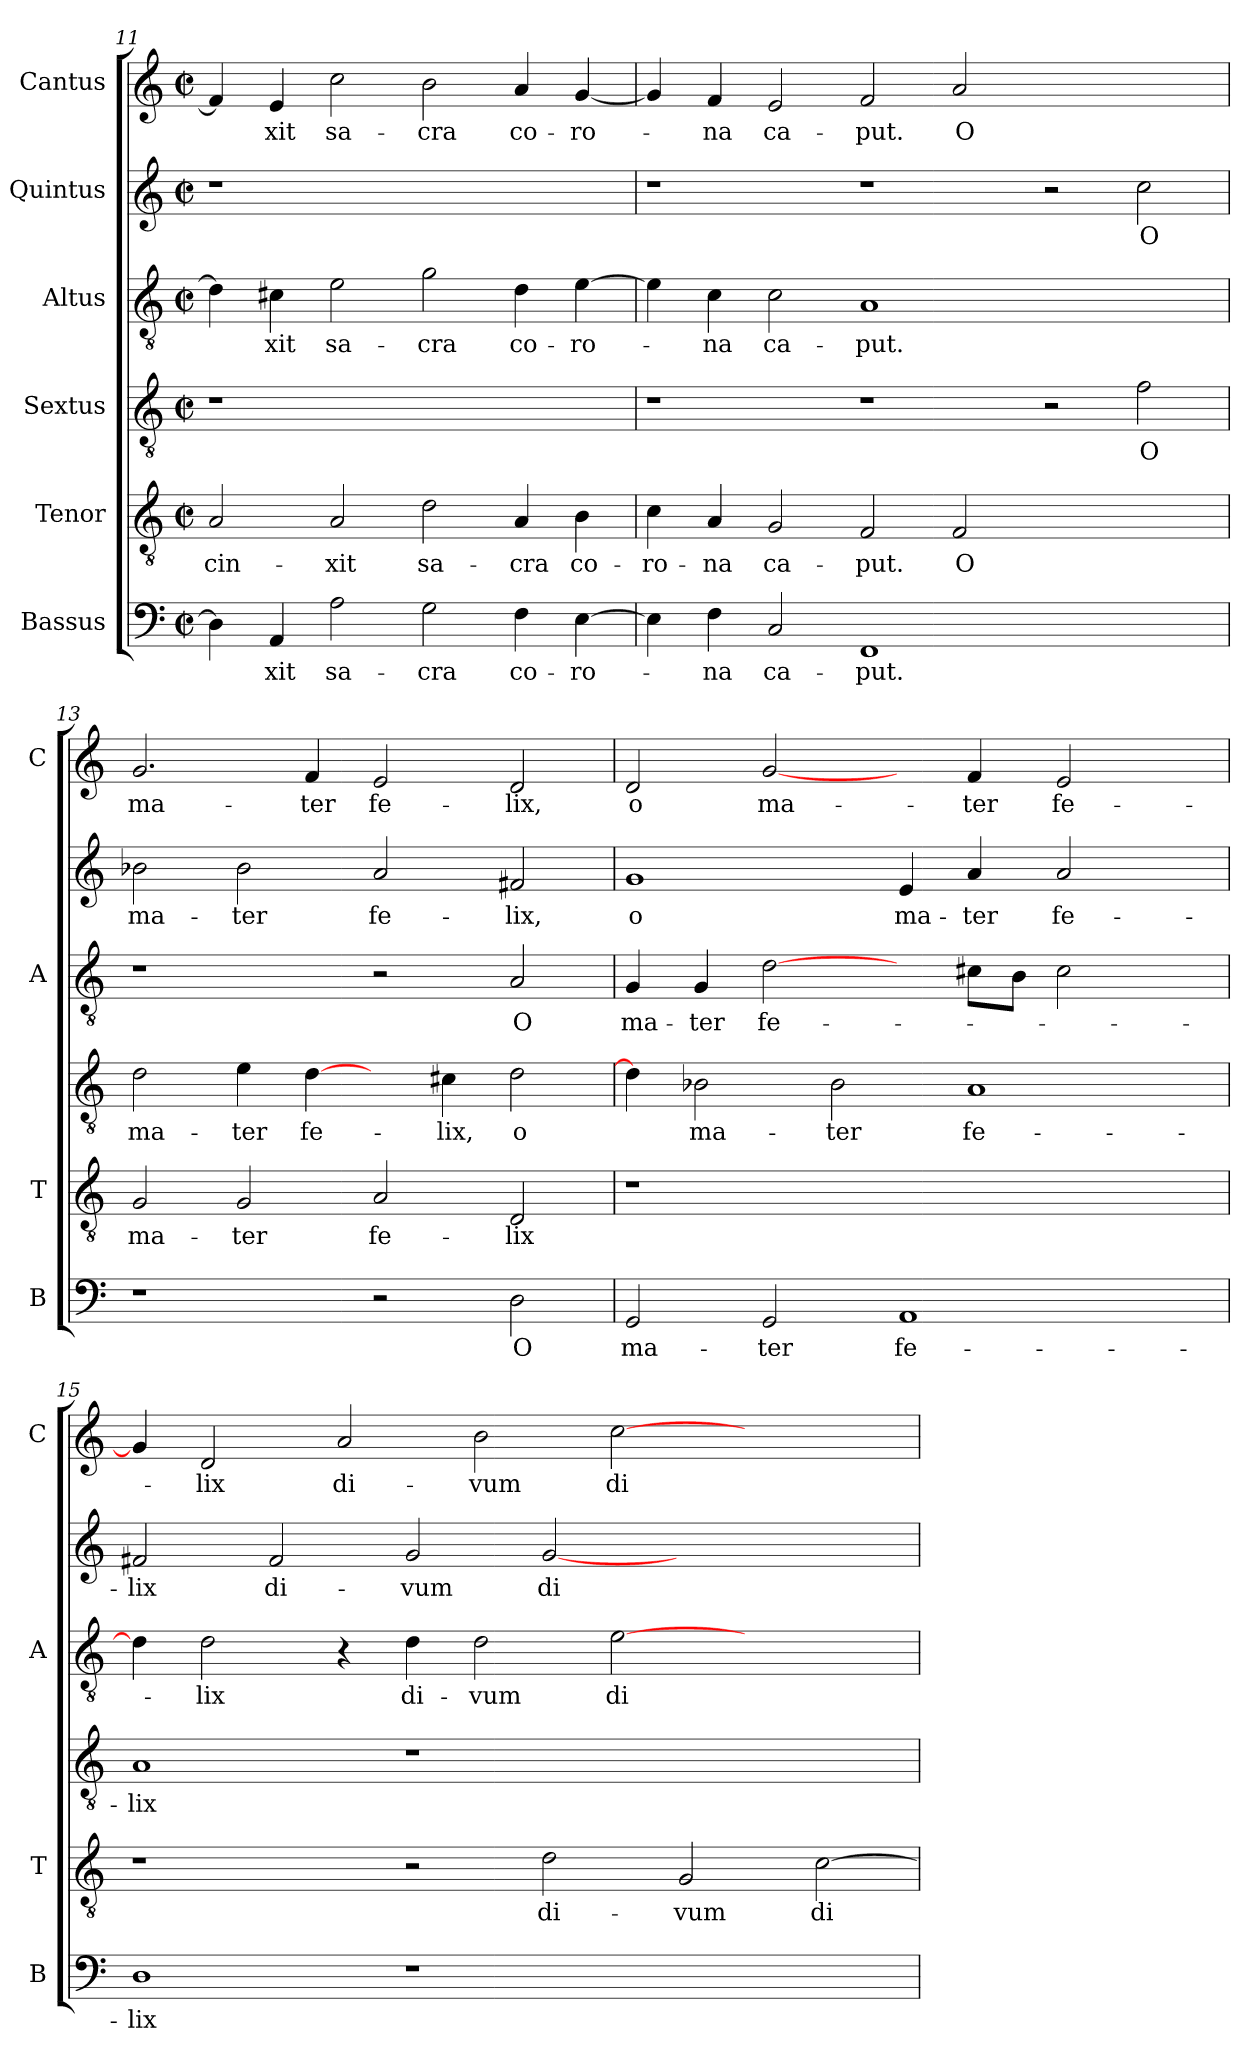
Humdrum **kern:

**kern	**text	**kern	**text	**kern	**text	**kern	**text	**kern	**text	**kern	**text
*part6	*part6	*part5	*part5	*part4	*part4	*part3	*part3	*part2	*part2	*part1	*part1
*staff6	*staff6	*staff5	*staff5	*staff4	*staff4	*staff3	*staff3	*staff2	*staff2	*staff1	*staff1
*I"Bassus	*	*I"Tenor	*	*I"Sextus	*	*I"Altus	*	*I"Quintus	*	*I"Cantus	*
*I'B	*	*I'T	*	*	*	*I'A	*	*	*	*I'C	*
*clefF4	*	*clefGv2	*	*clefGv2	*	*clefGv2	*	*clefG2	*	*clefG2	*
*k[]	*	*k[]	*	*k[]	*	*k[]	*	*k[]	*	*k[]	*
*C:	*	*C:	*	*C:	*	*C:	*	*C:	*	*C:	*
*M2/2	*	*M2/2	*	*M2/2	*	*M2/2	*	*M2/2	*	*M2/2	*
*met(c|)	*	*met(c|)	*	*met(c|)	*	*met(c|)	*	*met(c|)	*	*met(c|)	*
=11	=11	=11	=11	=11	=11	=11	=11	=11	=11	=11	=11
4D\]	.	2A/	cin-	1r	.	4d\]	.	1r	.	4f/]	.
4AA/	-xit	.	.	.	.	4c#X\	-xit	.	.	4e/	-xit
2A\	sa-	2A/	-xit	.	.	2e\	sa-	.	.	2cc\	sa-
2G\	-cra	2d\	sa-	1ryy	.	2g\	-cra	1ryy	.	2b\	-cra
4F\	co-	4A/	-cra	.	.	4d\	co-	.	.	4a/	co-
[4E\	-ro-	4B\	co-	.	.	[4e\	-ro-	.	.	[4g/	-ro-
=12	=12	=12	=12	=12	=12	=12	=12	=12	=12	=12	=12
4E\]	.	4c\	-ro-	1r	.	4e\]	.	1r	.	4g/]	.
4F\	-na	4A/	-na	.	.	4c\	-na	.	.	4f/	-na
2C/	ca-	2G/	ca-	.	.	2c\	ca-	.	.	2e/	ca-
1FF	-put.	2F/	-put.	1r	.	1A	-put.	1r	.	2f/	-put.
.	.	2F/	O	.	.	.	.	.	.	2a/	O
1ryy	.	1ryy	.	2r	.	1ryy	.	2r	.	1ryy	.
.	.	.	.	2f\	O	.	.	2cc\	O	.	.
!!LO:PB:g=z
=13	=13	=13	=13	=13	=13	=13	=13	=13	=13	=13	=13
1r	.	2G/	ma-	2d\	ma-	1r	.	2b-X\	ma-	2.g/	ma-
.	.	2G/	-ter	4e\	-ter	.	.	2b-\	-ter	.	.
.	.	.	.	[4d\	fe-	.	.	.	.	4f/	-ter
2r	.	2A/	fe-	4ryy	.	2r	.	2a/	fe-	2e/	fe-
.	.	.	.	4c#X\	-lix,	.	.	.	.	.	.
2D\	O	2D/	-lix	2d\	o	2A/	O	2f#X/	-lix,	2d/	-lix,
=14	=14	=14	=14	=14	=14	=14	=14	=14	=14	=14	=14
2GG/	ma-	1r	.	4d\]	.	4G/	ma-	1g	o	2d/	o
.	.	.	.	2B-X\	ma-	4G/	-ter	.	.	.	.
2GG/	-ter	.	.	.	.	[2d\	fe-	.	.	[2g/	ma-
.	.	.	.	2B-\	-ter	.	.	.	.	.	.
1AA	fe-	1ryy	.	.	.	4ryy	.	4e/	ma-	4ryy	.
.	.	.	.	1A	fe-	8c#X\L	.	4a/	-ter	4f/	-ter
.	.	.	.	.	.	8B\J	.	.	.	.	.
.	.	.	.	.	.	2c#\	.	2a/	fe-	2e/	fe-
4ryy	.	4ryy	.	.	.	4ryy	.	4ryy	.	4ryy	.
=15	=15	=15	=15	=15	=15	=15	=15	=15	=15	=15	=15
1D	-lix	1r	.	1A	-lix	4d\]	.	2f#X/	-lix	4g/]	.
.	.	.	.	.	.	2d\	-lix	.	.	2d/	-lix
.	.	.	.	.	.	.	.	2f#/	di-	.	.
.	.	.	.	.	.	4r	.	.	.	2a/	di-
1r	.	2r	.	1r	.	4d\	di-	2g/	-vum	.	.
.	.	.	.	.	.	2d\	-vum	.	.	2b\	-vum
.	.	2d\	di-	.	.	.	.	[2g/	di-	.	.
.	.	.	.	.	.	[2e\	di-	.	.	[2cc\	di-
1ryy	.	2G/	-vum	1ryy	.	.	.	1ryy	.	.	.
.	.	.	.	.	.	2.ryy	.	.	.	2.ryy	.
.	.	[2c\	di-	.	.	.	.	.	.	.	.
=	=	=	=	=	=	=	=	=	=	=	=
*-	*-	*-	*-	*-	*-	*-	*-	*-	*-	*-	*-
